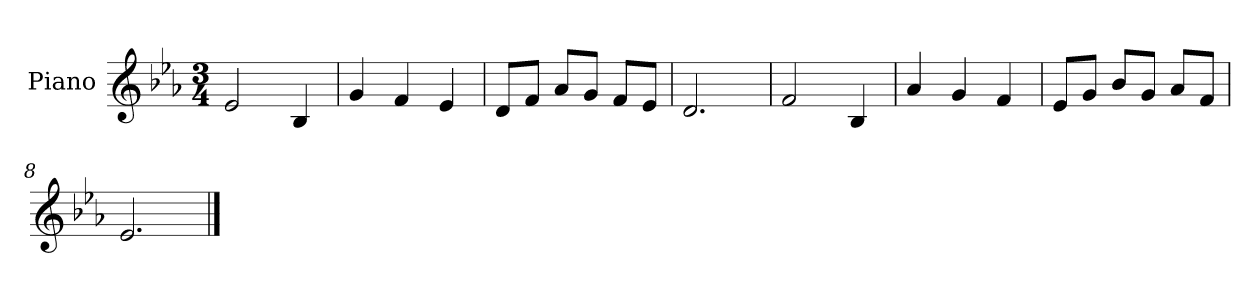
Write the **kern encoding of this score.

**kern
*part1
*staff1
*I"Piano
*I'Pno
*clefG2
*k[b-e-a-]
*E-:
*M3/4
=1
2e-/
4B-/
=2
4g/
4f/
4e-/
=3
8d/L
8f/J
8a-/L
8g/J
8f/L
8e-/J
=4
2.d/
=5
2f/
4B-/
=6
4a-/
4g/
4f/
=7
8e-/L
8g/J
8b-/L
8g/J
8a-/L
8f/J
=8
2.e-/
==
*-
